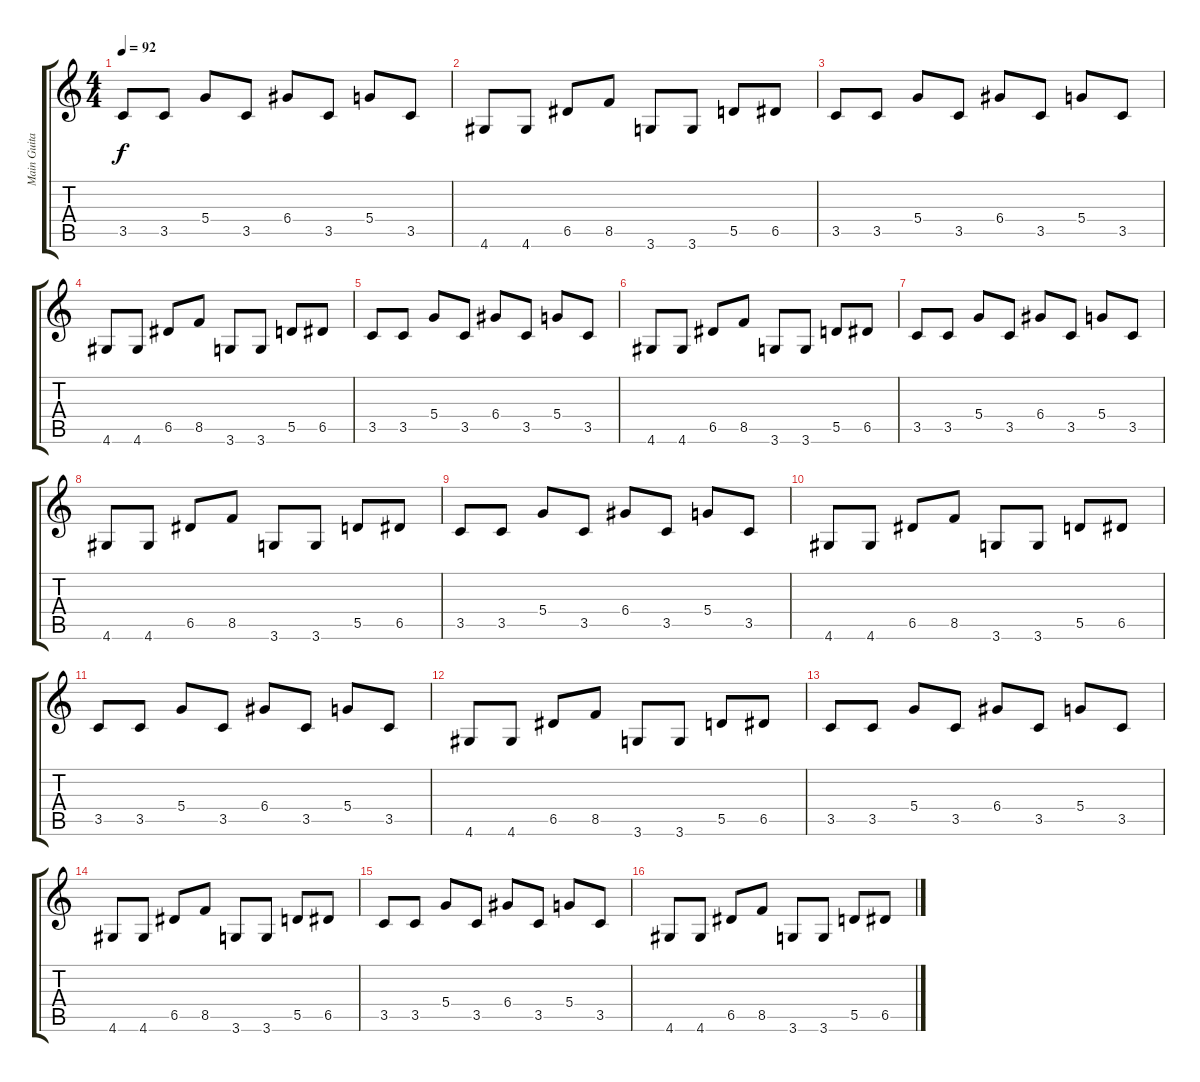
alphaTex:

\track ("Main Guitar" "Main Guita") {instrument electricbassfinger}
\staff {score tabs}
\tuning (E4 B3 G3 D3 A2 E2) {hide}
\ts (4 4)
\tempo 92
\clef g2
\ks c
3.5.8{dy f instrument electricbassfinger} 3.5.8 5.4.8 3.5.8 6.4.8 3.5.8 5.4.8 3.5.8 |
4.6.8 4.6.8 6.5.8 8.5.8 3.6.8 3.6.8 5.5.8 6.5.8 |
3.5.8 3.5.8 5.4.8 3.5.8 6.4.8 3.5.8 5.4.8 3.5.8 |
4.6.8 4.6.8 6.5.8 8.5.8 3.6.8 3.6.8 5.5.8 6.5.8 |
3.5.8 3.5.8 5.4.8 3.5.8 6.4.8 3.5.8 5.4.8 3.5.8 |
4.6.8 4.6.8 6.5.8 8.5.8 3.6.8 3.6.8 5.5.8 6.5.8 |
3.5.8 3.5.8 5.4.8 3.5.8 6.4.8 3.5.8 5.4.8 3.5.8 |
4.6.8 4.6.8 6.5.8 8.5.8 3.6.8 3.6.8 5.5.8 6.5.8 |
3.5.8 3.5.8 5.4.8 3.5.8 6.4.8 3.5.8 5.4.8 3.5.8 |
4.6.8 4.6.8 6.5.8 8.5.8 3.6.8 3.6.8 5.5.8 6.5.8 |
3.5.8 3.5.8 5.4.8 3.5.8 6.4.8 3.5.8 5.4.8 3.5.8 |
4.6.8 4.6.8 6.5.8 8.5.8 3.6.8 3.6.8 5.5.8 6.5.8 |
3.5.8 3.5.8 5.4.8 3.5.8 6.4.8 3.5.8 5.4.8 3.5.8 |
4.6.8 4.6.8 6.5.8 8.5.8 3.6.8 3.6.8 5.5.8 6.5.8 |
3.5.8 3.5.8 5.4.8 3.5.8 6.4.8 3.5.8 5.4.8 3.5.8 |
4.6.8 4.6.8 6.5.8 8.5.8 3.6.8 3.6.8 5.5.8 6.5.8
